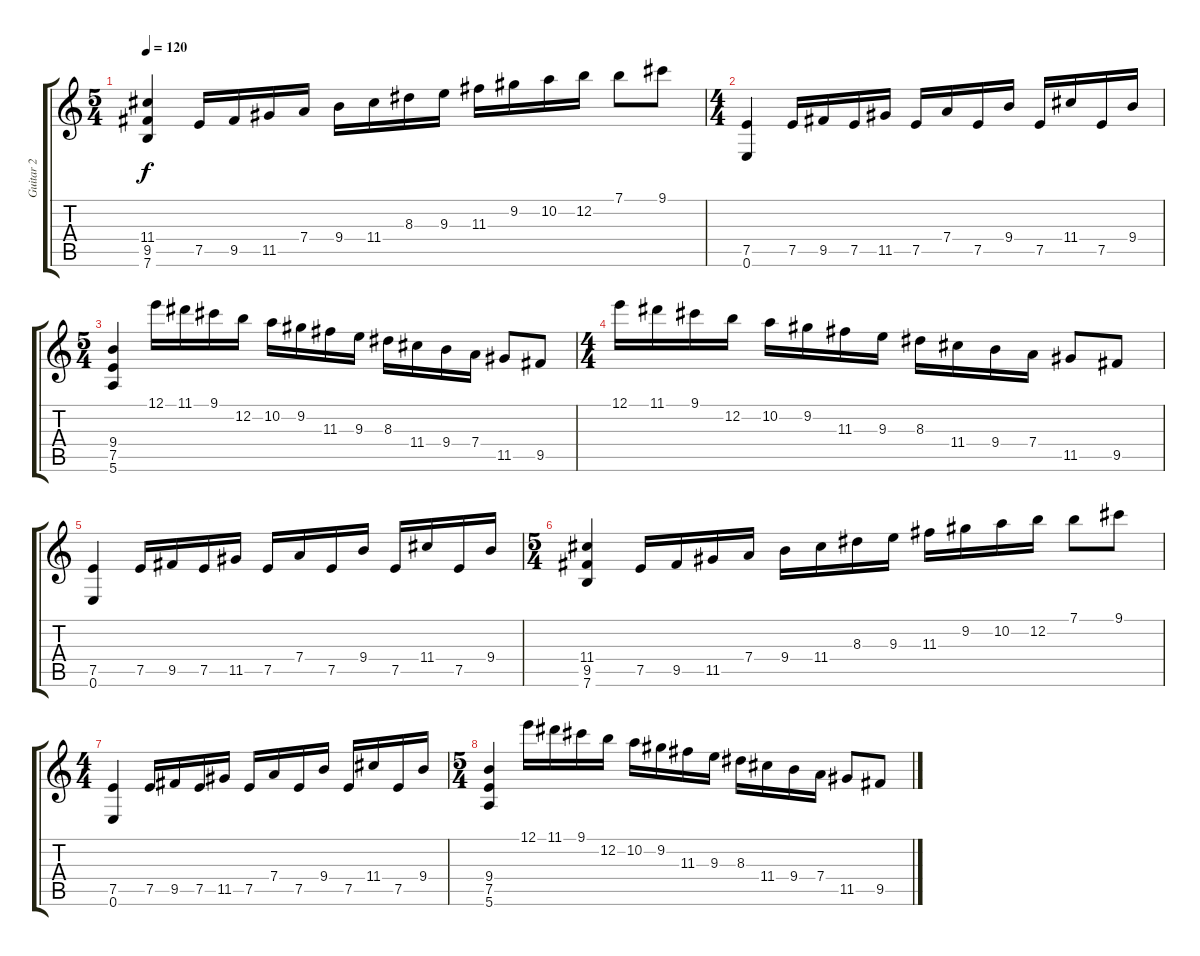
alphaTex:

\track ("Guitar 2" "Guitar 2") {instrument distortionguitar}
\staff {score tabs}
\tuning (E4 B3 G3 D3 A2 E2) {hide}
\ts (5 4)
\tempo 120
\clef g2
\ks c
(11.4 9.5 7.6).4{dy f} 7.5.16 9.5.16 11.5.16 7.4.16 9.4.16 11.4.16 8.3.16 9.3.16 11.3.16 9.2.16 10.2.16 12.2.16 7.1.8 9.1.8 |
\ts (4 4)
(7.5 0.6).4 7.5.16 9.5.16 7.5.16 11.5.16 7.5.16 7.4.16 7.5.16 9.4.16 7.5.16 11.4.16 7.5.16 9.4.16 |
\ts (5 4)
(9.4 7.5 5.6).4 12.1.16 11.1.16 9.1.16 12.2.16 10.2.16 9.2.16 11.3.16 9.3.16 8.3.16 11.4.16 9.4.16 7.4.16 11.5.8 9.5.8 |
\ts (4 4)
12.1.16 11.1.16 9.1.16 12.2.16 10.2.16 9.2.16 11.3.16 9.3.16 8.3.16 11.4.16 9.4.16 7.4.16 11.5.8 9.5.8 |
(7.5 0.6).4 7.5.16 9.5.16 7.5.16 11.5.16 7.5.16 7.4.16 7.5.16 9.4.16 7.5.16 11.4.16 7.5.16 9.4.16 |
\ts (5 4)
(11.4 9.5 7.6).4 7.5.16 9.5.16 11.5.16 7.4.16 9.4.16 11.4.16 8.3.16 9.3.16 11.3.16 9.2.16 10.2.16 12.2.16 7.1.8 9.1.8 |
\ts (4 4)
(7.5 0.6).4 7.5.16 9.5.16 7.5.16 11.5.16 7.5.16 7.4.16 7.5.16 9.4.16 7.5.16 11.4.16 7.5.16 9.4.16 |
\ts (5 4)
(9.4 7.5 5.6).4 12.1.16 11.1.16 9.1.16 12.2.16 10.2.16 9.2.16 11.3.16 9.3.16 8.3.16 11.4.16 9.4.16 7.4.16 11.5.8 9.5.8
